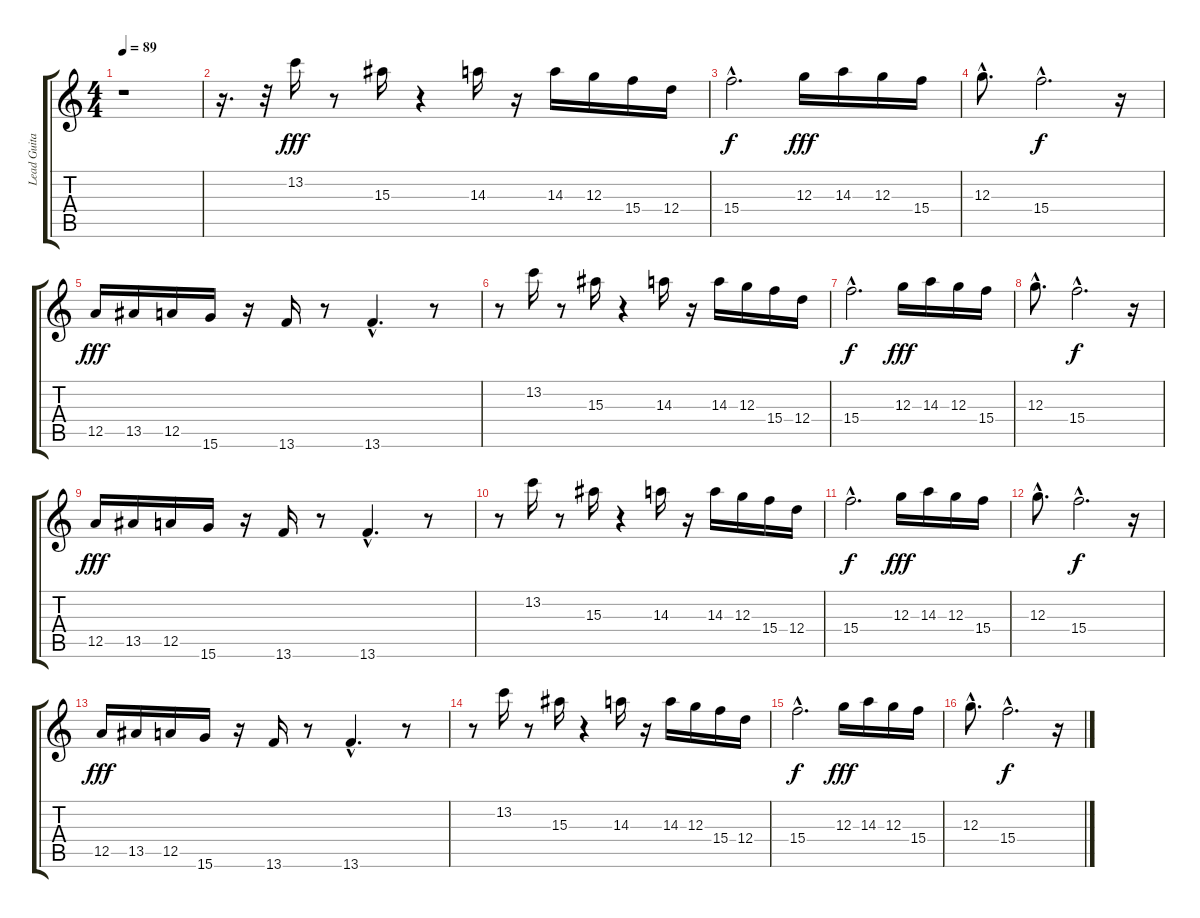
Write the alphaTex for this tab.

\track ("Lead Guitar" "Lead Guita") {instrument distortionguitar}
\staff {score tabs}
\tuning (E4 B3 G3 D3 A2 E2) {hide}
\ts (4 4)
\tempo 89
\clef g2
\ks c
r.1{dy f} |
r.16{d} r.32 13.2.16{dy fff} r.8 15.3.16 r.4 14.3.16 r.16 14.3.16 12.3.16 15.4.16 12.4.16 |
15.4{hac}.2{d dy f} 12.3.16{dy fff} 14.3.16 12.3.16 15.4.16 |
12.3{hac}.8{d} 15.4{hac}.2{d dy f} r.16 |
12.5.16{dy fff} 13.5.16 12.5.16 15.6.16 r.16 13.6.16 r.8 13.6{hac}.4{d} r.8 |
r.8 13.2.16 r.8 15.3.16 r.4 14.3.16 r.16 14.3.16 12.3.16 15.4.16 12.4.16 |
15.4{hac}.2{d dy f} 12.3.16{dy fff} 14.3.16 12.3.16 15.4.16 |
12.3{hac}.8{d} 15.4{hac}.2{d dy f} r.16 |
12.5.16{dy fff} 13.5.16 12.5.16 15.6.16 r.16 13.6.16 r.8 13.6{hac}.4{d} r.8 |
r.8 13.2.16 r.8 15.3.16 r.4 14.3.16 r.16 14.3.16 12.3.16 15.4.16 12.4.16 |
15.4{hac}.2{d dy f} 12.3.16{dy fff} 14.3.16 12.3.16 15.4.16 |
12.3{hac}.8{d} 15.4{hac}.2{d dy f} r.16 |
12.5.16{dy fff} 13.5.16 12.5.16 15.6.16 r.16 13.6.16 r.8 13.6{hac}.4{d} r.8 |
r.8 13.2.16 r.8 15.3.16 r.4 14.3.16 r.16 14.3.16 12.3.16 15.4.16 12.4.16 |
15.4{hac}.2{d dy f} 12.3.16{dy fff} 14.3.16 12.3.16 15.4.16 |
12.3{hac}.8{d} 15.4{hac}.2{d dy f} r.16
